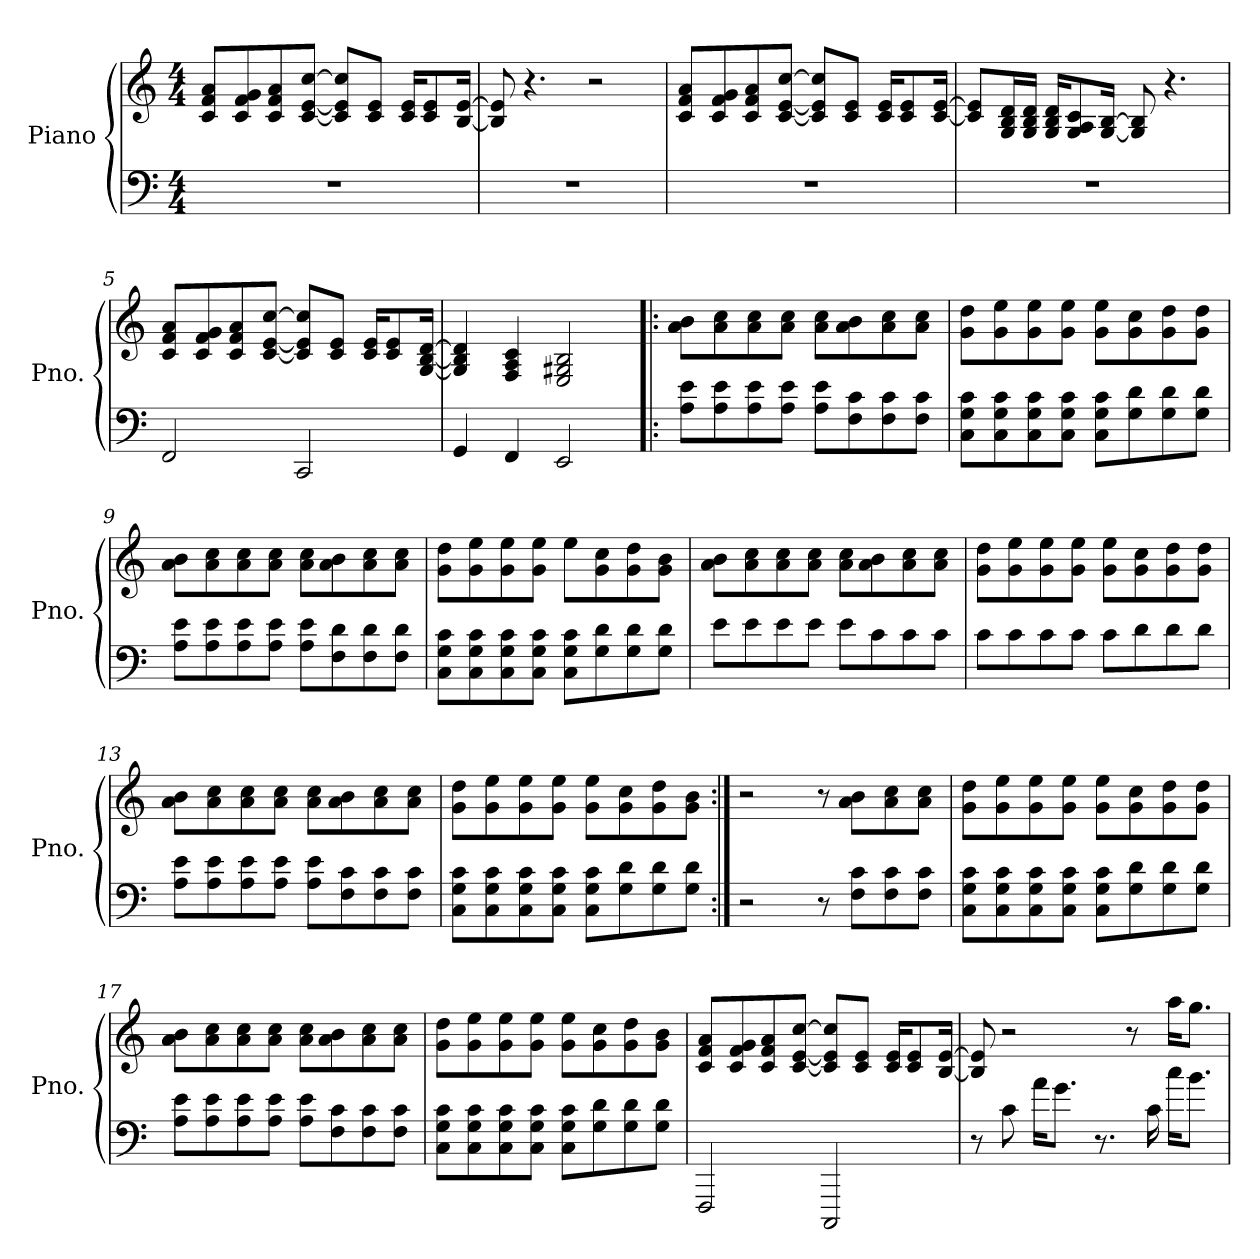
**kern	**kern
*part1	*part1
*staff2	*staff1
*I"Piano	*
*I'Pno.	*
*clefF4	*clefG2
*k[]	*k[]
*M4/4	*M4/4
*MM87	*MM87
=1	=1
1r	8c/ 8f/ 8a/L
.	8c/ 8f/ 8g/
.	8c/ 8f/ 8a/
.	[8c/ [8e/ [8cc/J
.	8c/] 8e/] 8cc/]L
.	8c/ 8e/J
.	16c/ 16e/KL
.	8c/ 8e/
.	[16B/ [16e/Jk
=2	=2
1r	8B/] 8e/]
.	4.r
.	2r
=3	=3
1r	8c/ 8f/ 8a/L
.	8c/ 8f/ 8g/
.	8c/ 8f/ 8a/
.	[8c/ [8e/ [8cc/J
.	8c/] 8e/] 8cc/]L
.	8c/ 8e/J
.	16c/ 16e/KL
.	8c/ 8e/
.	[16c/ [16e/Jk
=4	=4
1r	8c/] 8e/]L
.	16G/ 16B/ 16d/L
.	16G/ 16B/ 16d/JJ
.	16G/ 16B/ 16d/KL
.	8G/ 8A/ 8c/
.	[16G/ [16B/Jk
.	8G/] 8B/]
.	4.r
!!LO:LB:g=z
=5	=5
2FF/	8c/ 8f/ 8a/L
.	8c/ 8f/ 8g/
.	8c/ 8f/ 8a/
.	[8c/ [8e/ [8cc/J
2CC/	8c/] 8e/] 8cc/]L
.	8c/ 8e/J
.	16c/ 16e/KL
.	8c/ 8e/
.	[16G/ [16B/ [16d/Jk
=6	=6
4GG/	4G/] 4B/] 4d/]
4FF/	4F/ 4A/ 4c/
2EE/	2E/ 2G#X/ 2B/
=7!|:	=7!|:
8A\ 8e\L	8a\ 8b\L
8A\ 8e\	8a\ 8cc\
8A\ 8e\	8a\ 8cc\
8A\ 8e\J	8a\ 8cc\J
8A\ 8e\L	8a\ 8cc\L
8F\ 8c\	8a\ 8b\
8F\ 8c\	8a\ 8cc\
8F\ 8c\J	8a\ 8cc\J
=8	=8
8C\ 8G\ 8c\L	8g\ 8dd\L
8C\ 8G\ 8c\	8g\ 8ee\
8C\ 8G\ 8c\	8g\ 8ee\
8C\ 8G\ 8c\J	8g\ 8ee\J
8C\ 8G\ 8c\L	8g\ 8ee\L
8G\ 8d\	8g\ 8cc\
8G\ 8d\	8g\ 8dd\
8G\ 8d\J	8g\ 8dd\J
=9	=9
8A\ 8e\L	8a\ 8b\L
8A\ 8e\	8a\ 8cc\
8A\ 8e\	8a\ 8cc\
8A\ 8e\J	8a\ 8cc\J
8A\ 8e\L	8a\ 8cc\L
8F\ 8d\	8a\ 8b\
8F\ 8d\	8a\ 8cc\
8F\ 8d\J	8a\ 8cc\J
!!LO:LB:g=z
=10	=10
8C\ 8G\ 8c\L	8g\ 8dd\L
8C\ 8G\ 8c\	8g\ 8ee\
8C\ 8G\ 8c\	8g\ 8ee\
8C\ 8G\ 8c\J	8g\ 8ee\J
8C\ 8G\ 8c\L	8ee\L
8G\ 8d\	8g\ 8cc\
8G\ 8d\	8g\ 8dd\
8G\ 8d\J	8g\ 8b\J
=11	=11
8e\L	8a\ 8b\L
8e\	8a\ 8cc\
8e\	8a\ 8cc\
8e\J	8a\ 8cc\J
8e\L	8a\ 8cc\L
8c\	8a\ 8b\
8c\	8a\ 8cc\
8c\J	8a\ 8cc\J
=12	=12
8c\L	8g\ 8dd\L
8c\	8g\ 8ee\
8c\	8g\ 8ee\
8c\J	8g\ 8ee\J
8c\L	8g\ 8ee\L
8d\	8g\ 8cc\
8d\	8g\ 8dd\
8d\J	8g\ 8dd\J
=13	=13
8A\ 8e\L	8a\ 8b\L
8A\ 8e\	8a\ 8cc\
8A\ 8e\	8a\ 8cc\
8A\ 8e\J	8a\ 8cc\J
8A\ 8e\L	8a\ 8cc\L
8F\ 8c\	8a\ 8b\
8F\ 8c\	8a\ 8cc\
8F\ 8c\J	8a\ 8cc\J
=14	=14
8C\ 8G\ 8c\L	8g\ 8dd\L
8C\ 8G\ 8c\	8g\ 8ee\
8C\ 8G\ 8c\	8g\ 8ee\
8C\ 8G\ 8c\J	8g\ 8ee\J
8C\ 8G\ 8c\L	8g\ 8ee\L
8G\ 8d\	8g\ 8cc\
8G\ 8d\	8g\ 8dd\
8G\ 8d\J	8g\ 8b\J
!!LO:LB:g=z
=15:|!	=15:|!
2r	2r
8r	8r
8F\ 8c\L	8a\ 8b\L
8F\ 8c\	8a\ 8cc\
8F\ 8c\J	8a\ 8cc\J
=16	=16
8C\ 8G\ 8c\L	8g\ 8dd\L
8C\ 8G\ 8c\	8g\ 8ee\
8C\ 8G\ 8c\	8g\ 8ee\
8C\ 8G\ 8c\J	8g\ 8ee\J
8C\ 8G\ 8c\L	8g\ 8ee\L
8G\ 8d\	8g\ 8cc\
8G\ 8d\	8g\ 8dd\
8G\ 8d\J	8g\ 8dd\J
=17	=17
8A\ 8e\L	8a\ 8b\L
8A\ 8e\	8a\ 8cc\
8A\ 8e\	8a\ 8cc\
8A\ 8e\J	8a\ 8cc\J
8A\ 8e\L	8a\ 8cc\L
8F\ 8c\	8a\ 8b\
8F\ 8c\	8a\ 8cc\
8F\ 8c\J	8a\ 8cc\J
=18	=18
8C\ 8G\ 8c\L	8g\ 8dd\L
8C\ 8G\ 8c\	8g\ 8ee\
8C\ 8G\ 8c\	8g\ 8ee\
8C\ 8G\ 8c\J	8g\ 8ee\J
8C\ 8G\ 8c\L	8g\ 8ee\L
8G\ 8d\	8g\ 8cc\
8G\ 8d\	8g\ 8dd\
8G\ 8d\J	8g\ 8b\J
=19	=19
2FFF/	8c/ 8f/ 8a/L
.	8c/ 8f/ 8g/
.	8c/ 8f/ 8a/
.	[8c/ [8e/ [8cc/J
2CCC/	8c/] 8e/] 8cc/]L
.	8c/ 8e/J
.	16c/ 16e/KL
.	8c/ 8e/
.	[16B/ [16e/Jk
!!LO:LB:g=z
=20	=20
8r	8B/] 8e/]
8c\	2r
16a\KL	.
8.g\J	.
8.r	.
.	8r
16c\	.
16cc\KL	16aa\KL
8.b\J	8.gg\J
=	=
*-	*-
